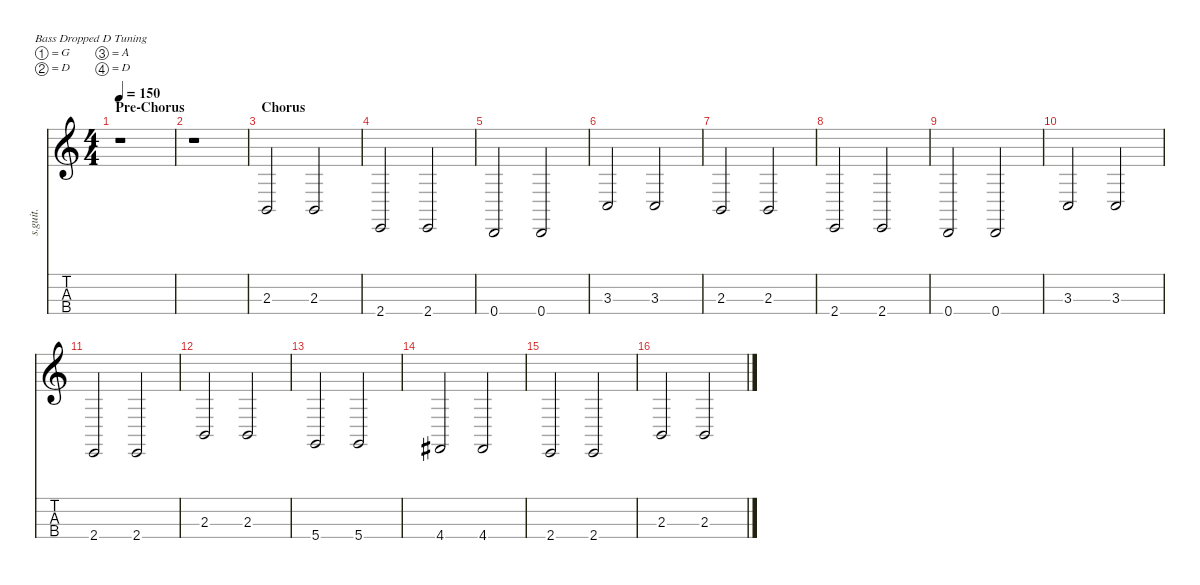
\defaultSystemsLayout 4
\hideDynamics
\bracketExtendMode nobrackets
\track ("Oliver Riedel " "s.guit.") {instrument electricbasspick}
\staff {score tabs}
\tuning (G2 D2 A1 D1)
\ts (4 4)
\section ("" "Pre-Chorus")
\tempo 150
\clef g2
\ks c
r.1{dy f} |
r.1 |
\section ("" "Chorus")
2.3.2{lyrics (0 "") lyrics (1 "") lyrics (2 "") lyrics (3 "") lyrics (4 "")} 2.3.2{lyrics (0 "") lyrics (1 "") lyrics (2 "") lyrics (3 "") lyrics (4 "")} |
2.4.2{lyrics (0 "") lyrics (1 "") lyrics (2 "") lyrics (3 "") lyrics (4 "")} 2.4.2{lyrics (0 "") lyrics (1 "") lyrics (2 "") lyrics (3 "") lyrics (4 "")} |
0.4.2{lyrics (0 "") lyrics (1 "") lyrics (2 "") lyrics (3 "") lyrics (4 "")} 0.4.2{lyrics (0 "") lyrics (1 "") lyrics (2 "") lyrics (3 "") lyrics (4 "")} |
3.3.2{lyrics (0 "") lyrics (1 "") lyrics (2 "") lyrics (3 "") lyrics (4 "")} 3.3.2{lyrics (0 "") lyrics (1 "") lyrics (2 "") lyrics (3 "") lyrics (4 "")} |
2.3.2{lyrics (0 "") lyrics (1 "") lyrics (2 "") lyrics (3 "") lyrics (4 "")} 2.3.2{lyrics (0 "") lyrics (1 "") lyrics (2 "") lyrics (3 "") lyrics (4 "")} |
2.4.2{lyrics (0 "") lyrics (1 "") lyrics (2 "") lyrics (3 "") lyrics (4 "")} 2.4.2{lyrics (0 "") lyrics (1 "") lyrics (2 "") lyrics (3 "") lyrics (4 "")} |
0.4.2{lyrics (0 "") lyrics (1 "") lyrics (2 "") lyrics (3 "") lyrics (4 "")} 0.4.2{lyrics (0 "") lyrics (1 "") lyrics (2 "") lyrics (3 "") lyrics (4 "")} |
3.3.2{lyrics (0 "") lyrics (1 "") lyrics (2 "") lyrics (3 "") lyrics (4 "")} 3.3.2{lyrics (0 "") lyrics (1 "") lyrics (2 "") lyrics (3 "") lyrics (4 "")} |
2.4.2{lyrics (0 "") lyrics (1 "") lyrics (2 "") lyrics (3 "") lyrics (4 "")} 2.4.2{lyrics (0 "") lyrics (1 "") lyrics (2 "") lyrics (3 "") lyrics (4 "")} |
2.3.2{lyrics (0 "") lyrics (1 "") lyrics (2 "") lyrics (3 "") lyrics (4 "")} 2.3.2{lyrics (0 "") lyrics (1 "") lyrics (2 "") lyrics (3 "") lyrics (4 "")} |
5.4.2{lyrics (0 "") lyrics (1 "") lyrics (2 "") lyrics (3 "") lyrics (4 "")} 5.4.2{lyrics (0 "") lyrics (1 "") lyrics (2 "") lyrics (3 "") lyrics (4 "")} |
4.4{acc #}.2{lyrics (0 "") lyrics (1 "") lyrics (2 "") lyrics (3 "") lyrics (4 "")} 4.4{acc #}.2{lyrics (0 "") lyrics (1 "") lyrics (2 "") lyrics (3 "") lyrics (4 "")} |
2.4.2{lyrics (0 "") lyrics (1 "") lyrics (2 "") lyrics (3 "") lyrics (4 "")} 2.4.2{lyrics (0 "") lyrics (1 "") lyrics (2 "") lyrics (3 "") lyrics (4 "")} |
2.3.2{lyrics (0 "") lyrics (1 "") lyrics (2 "") lyrics (3 "") lyrics (4 "")} 2.3.2{lyrics (0 "") lyrics (1 "") lyrics (2 "") lyrics (3 "") lyrics (4 "")}
